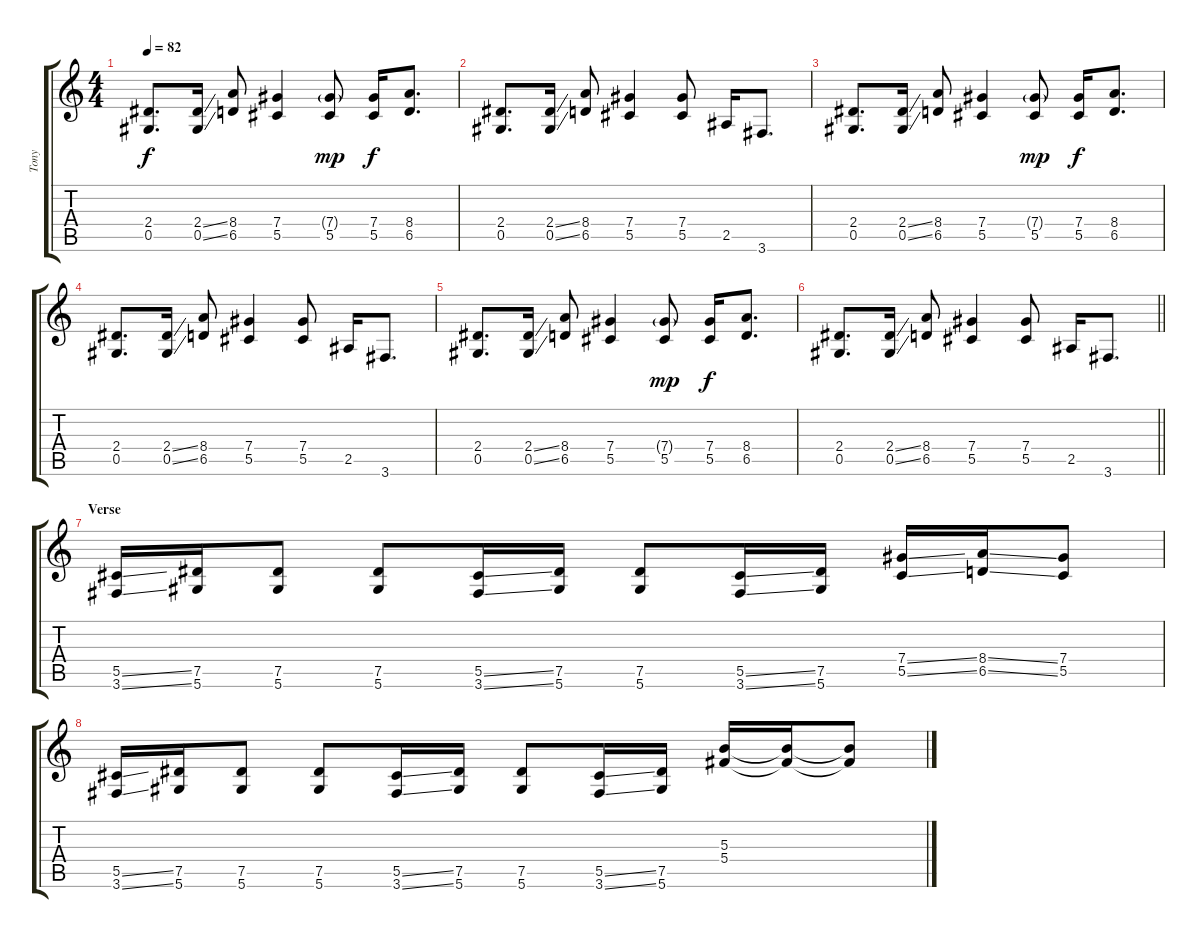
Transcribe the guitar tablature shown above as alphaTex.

\track ("Tony" "Tony") {instrument distortionguitar}
\staff {score tabs}
\tuning (Eb4 Bb3 Gb3 Db3 Ab2 Eb2) {hide}
\ts (4 4)
\tempo 82
\clef g2
\ks c
(2.4 0.5).8{d dy f} (2.4{ss} 0.5{ss}).16 (8.4 6.5).8 (7.4 5.5).4 (7.4{g} 5.5).8{dy mp} (7.4 5.5).16{dy f} (8.4 6.5).8{d} |
(2.4 0.5).8{d} (2.4{ss} 0.5{ss}).16 (8.4 6.5).8 (7.4 5.5).4 (7.4 5.5).8 2.5.16 3.6.8{d} |
(2.4 0.5).8{d} (2.4{ss} 0.5{ss}).16 (8.4 6.5).8 (7.4 5.5).4 (7.4{g} 5.5).8{dy mp} (7.4 5.5).16{dy f} (8.4 6.5).8{d} |
(2.4 0.5).8{d} (2.4{ss} 0.5{ss}).16 (8.4 6.5).8 (7.4 5.5).4 (7.4 5.5).8 2.5.16 3.6.8{d} |
(2.4 0.5).8{d} (2.4{ss} 0.5{ss}).16 (8.4 6.5).8 (7.4 5.5).4 (7.4{g} 5.5).8{dy mp} (7.4 5.5).16{dy f} (8.4 6.5).8{d} |
\barLineRight lightlight
(2.4 0.5).8{d} (2.4{ss} 0.5{ss}).16 (8.4 6.5).8 (7.4 5.5).4 (7.4 5.5).8 2.5.16 3.6.8{d} |
\section ("" "Verse")
(5.5{ss} 3.6{ss}).16 (7.5 5.6).16 (7.5 5.6).8 (7.5 5.6).8 (5.5{ss} 3.6{ss}).16 (7.5 5.6).16 (7.5 5.6).8 (5.5{ss} 3.6{ss}).16 (7.5 5.6).16 (7.4{ss} 5.5{ss}).16 (8.4{ss} 6.5{ss}).16 (7.4 5.5).8 |
(5.5{ss} 3.6{ss}).16 (7.5 5.6).16 (7.5 5.6).8 (7.5 5.6).8 (5.5{ss} 3.6{ss}).16 (7.5 5.6).16 (7.5 5.6).8 (5.5{ss} 3.6{ss}).16 (7.5 5.6).16 (5.3 5.4).16 (5.3{t} 5.4{t}).16 (5.3{t} 5.4{t}).8
